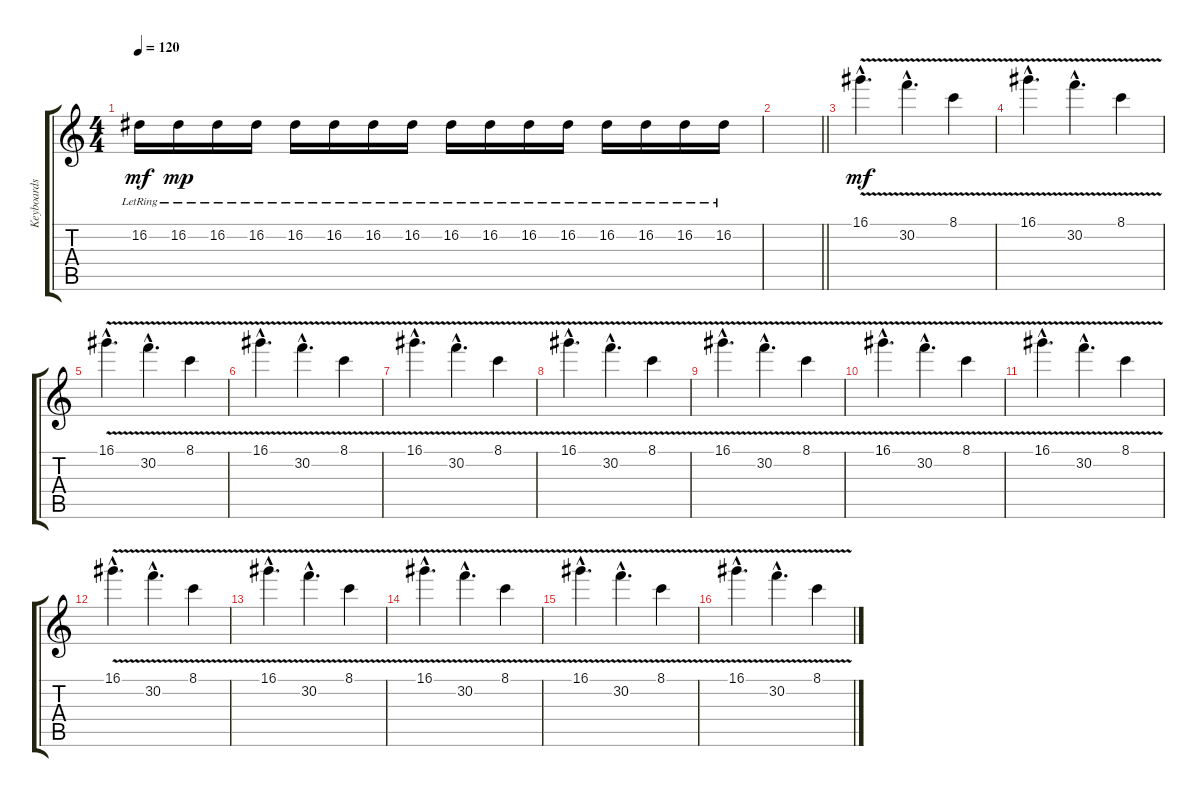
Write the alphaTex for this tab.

\track ("Keyboards" "Keyboards") {instrument glockenspiel}
\staff {score tabs}
\tuning (E5 B3 G3 D3 A2 E2) {hide}
\ts (4 4)
\tempo 120
\clef g2
\ks c
16.2{lr}.16{dy mf volume 8} 16.2{lr}.16{dy mp} 16.2{lr}.16 16.2{lr}.16 16.2{lr}.16 16.2{lr}.16 16.2{lr}.16 16.2{lr}.16 16.2{lr}.16 16.2{lr}.16 16.2{lr}.16 16.2{lr}.16 16.2{lr}.16 16.2{lr}.16 16.2{lr}.16 16.2{lr}.16 |
\barLineRight lightlight
|
16.1{v hac}.4{d dy mf volume 9 instrument synthvoice} 30.2{v hac}.4{d} 8.1{v}.4 |
16.1{v hac}.4{d} 30.2{v hac}.4{d} 8.1{v}.4 |
16.1{v hac}.4{d} 30.2{v hac}.4{d} 8.1{v}.4 |
16.1{v hac}.4{d} 30.2{v hac}.4{d} 8.1{v}.4 |
16.1{v hac}.4{d} 30.2{v hac}.4{d} 8.1{v}.4 |
16.1{v hac}.4{d} 30.2{v hac}.4{d} 8.1{v}.4 |
16.1{v hac}.4{d} 30.2{v hac}.4{d} 8.1{v}.4 |
16.1{v hac}.4{d} 30.2{v hac}.4{d} 8.1{v}.4 |
16.1{v hac}.4{d} 30.2{v hac}.4{d} 8.1{v}.4 |
16.1{v hac}.4{d} 30.2{v hac}.4{d} 8.1{v}.4 |
16.1{v hac}.4{d} 30.2{v hac}.4{d} 8.1{v}.4 |
16.1{v hac}.4{d} 30.2{v hac}.4{d} 8.1{v}.4 |
16.1{v hac}.4{d} 30.2{v hac}.4{d} 8.1{v}.4 |
16.1{v hac}.4{d} 30.2{v hac}.4{d} 8.1{v}.4
